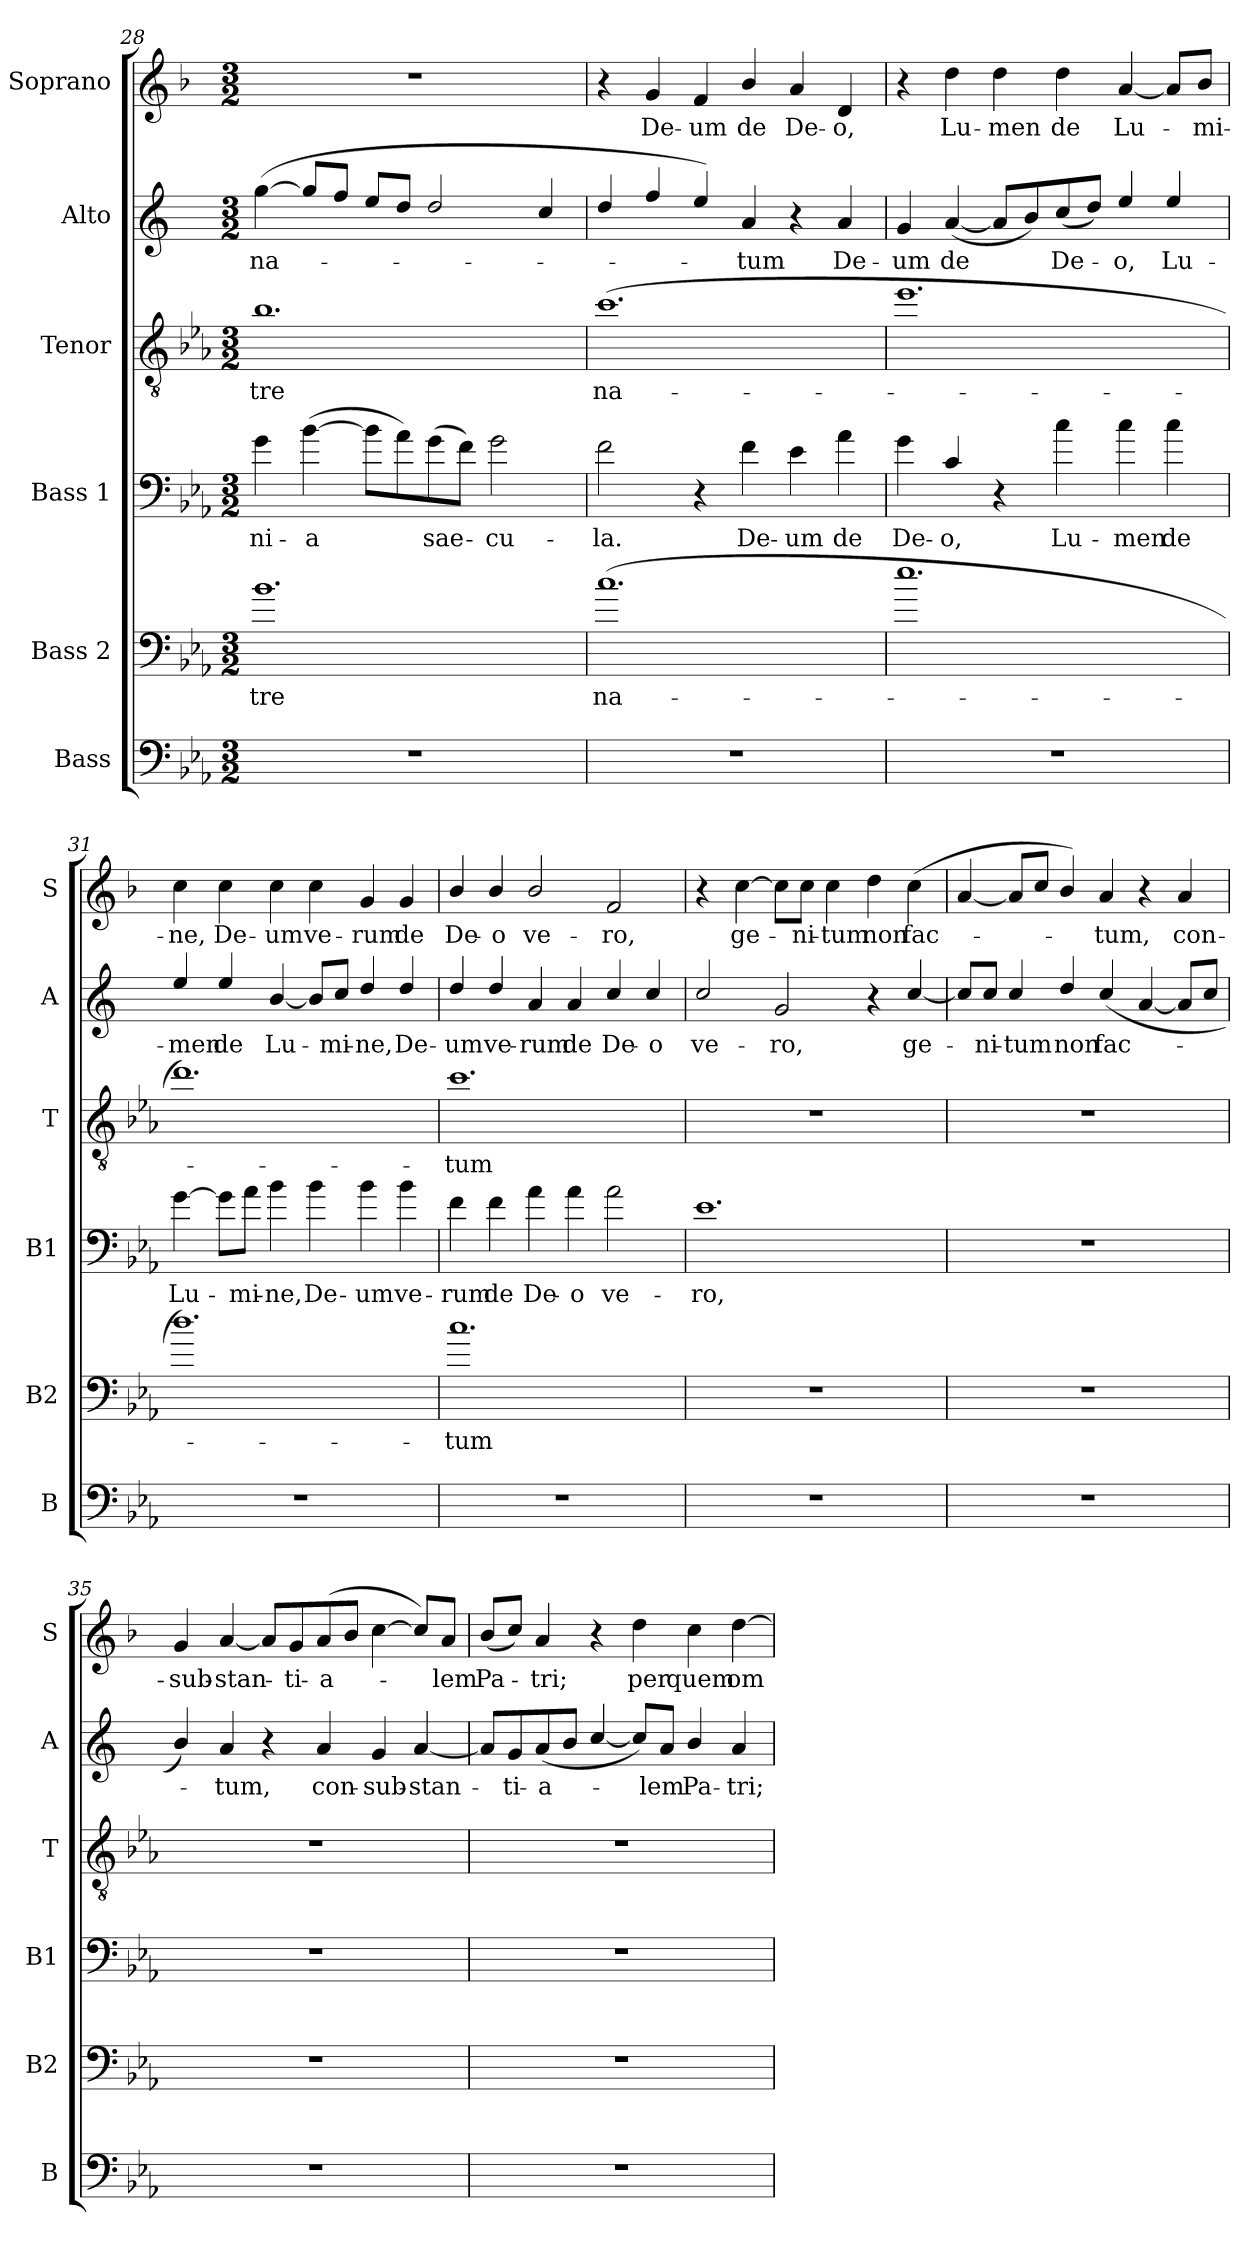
**kern	**kern	**text	**kern	**text	**kern	**text	**kern	**text	**kern	**text
*part6	*part5	*part5	*part4	*part4	*part3	*part3	*part2	*part2	*part1	*part1
*staff6	*staff5	*staff5	*staff4	*staff4	*staff3	*staff3	*staff2	*staff2	*staff1	*staff1
*I"Bass	*I"Bass 2	*	*I"Bass 1	*	*I"Tenor	*	*I"Alto	*	*I"Soprano	*
*I'B	*I'B2	*	*I'B1	*	*I'T	*	*I'A	*	*I'S	*
*clefF4	*clefF4	*	*clefF4	*	*clefGv2	*	*clefG2	*	*clefG2	*
*ITrd12c21	*ITrd12c21	*	*ITrd12c21	*	*ITrd8c14	*	*ITrd5c9	*	*ITrd1c2	*
*k[b-e-a-]	*k[b-e-a-]	*	*k[b-e-a-]	*	*k[b-e-a-]	*	*k[b-e-a-]	*	*k[b-e-a-]	*
*c:	*c:	*	*c:	*	*c:	*	*c:	*	*c:	*
*M3/2	*M3/2	*	*M3/2	*	*M3/2	*	*M3/2	*	*M3/2	*
=28	=28	=28	=28	=28	=28	=28	=28	=28	=28	=28
!	!	!LO:LY:b	!	!LO:LY:b	!	!LO:LY:b	!	!LO:LY:b	!	!
1.r	1.B-	-tre	4G\	-ni-	1.B-	-tre	(>[4b-\	na-	1.r	.
!	!	!	!	!LO:LY:b	!	!	!	!	!	!
.	.	.	(>[4B-\	-a	.	.	8b-/L]	.	.	.
.	.	.	.	.	.	.	8a-/J	.	.	.
.	.	.	8B-\L]	.	.	.	8g/L	.	.	.
.	.	.	8A-\)	.	.	.	8f/J	.	.	.
!	!	!	!	!LO:LY:b	!	!	!	!	!	!
.	.	.	(>8G\	sae-	.	.	2f/	.	.	.
.	.	.	8F\J)	.	.	.	.	.	.	.
!	!	!	!	!LO:LY:b	!	!	!	!	!	!
.	.	.	2G\	-cu-	.	.	.	.	.	.
.	.	.	.	.	.	.	4e-/	.	.	.
=29	=29	=29	=29	=29	=29	=29	=29	=29	=29	=29
!	!	!LO:LY:b	!	!LO:LY:b	!	!LO:LY:b	!	!	!	!
1.r	(>1.c	na-	2F\	-la.	(>1.c	na-	4f/	.	4r	.
!	!	!	!	!	!	!	!	!	!	!LO:LY:b
.	.	.	.	.	.	.	4a-/	.	4f/	De-
!	!	!	!	!	!	!	!	!	!	!LO:LY:b
.	.	.	4r	.	.	.	4g/)	.	4e-/	-um
!	!	!	!	!LO:LY:b	!	!	!	!LO:LY:b	!	!LO:LY:b
.	.	.	4F\	De-	.	.	4c/	-tum	4a-/	de
!	!	!	!	!LO:LY:b	!	!	!	!	!	!LO:LY:b
.	.	.	4E-\	-um	.	.	4r	.	4g/	De-
!	!	!	!	!LO:LY:b	!	!	!	!LO:LY:b	!	!LO:LY:b
.	.	.	4A-\	de	.	.	4c/	De-	4c/	-o,
=30	=30	=30	=30	=30	=30	=30	=30	=30	=30	=30
!	!	!	!	!LO:LY:b	!	!	!	!LO:LY:b	!	!
1.r	1.e-	.	4G\	De-	1.e-	.	4B-/	-um	4r	.
!	!	!	!	!LO:LY:b	!	!	!	!LO:LY:b	!	!LO:LY:b
.	.	.	4C/	-o,	.	.	(<[4c/	de	4cc\	Lu-
!	!	!	!	!	!	!	!	!	!	!LO:LY:b
.	.	.	4r	.	.	.	8c/L]	.	4cc\	-men
.	.	.	.	.	.	.	8d/)	.	.	.
!	!	!	!	!LO:LY:b	!	!	!	!LO:LY:b	!	!LO:LY:b
.	.	.	4c\	Lu-	.	.	(<8e-/	De-	4cc\	de
.	.	.	.	.	.	.	8f/J)	.	.	.
!	!	!	!	!LO:LY:b	!	!	!	!LO:LY:b	!	!LO:LY:b
.	.	.	4c\	-men	.	.	4g/	-o,	[4g/	Lu-
!	!	!	!	!LO:LY:b	!	!	!	!LO:LY:b	!	!
.	.	.	4c\	de	.	.	4g/	Lu-	8g/L]	.
!	!	!	!	!	!	!	!	!	!	!LO:LY:b
.	.	.	.	.	.	.	.	.	8a-/J	-mi-
=31	=31	=31	=31	=31	=31	=31	=31	=31	=31	=31
!	!	!	!	!LO:LY:b	!	!	!	!LO:LY:b	!	!LO:LY:b
1.r	1.d)	.	[4G\	Lu-	1.d)	.	4g/	-men	4b-\	-ne,
!	!	!	!	!	!	!	!	!LO:LY:b	!	!LO:LY:b
.	.	.	8G\L]	.	.	.	4g/	de	4b-\	De-
!	!	!	!	!LO:LY:b	!	!	!	!	!	!
.	.	.	8A-\J	-mi-	.	.	.	.	.	.
!	!	!	!	!LO:LY:b	!	!	!	!LO:LY:b	!	!LO:LY:b
.	.	.	4B-\	-ne,	.	.	[4d/	Lu-	4b-\	-um
!	!	!	!	!LO:LY:b	!	!	!	!	!	!LO:LY:b
.	.	.	4B-\	De-	.	.	8d/L]	.	4b-\	ve-
!	!	!	!	!	!	!	!	!LO:LY:b	!	!
.	.	.	.	.	.	.	8e-/J	-mi-	.	.
!	!	!	!	!LO:LY:b	!	!	!	!LO:LY:b	!	!LO:LY:b
.	.	.	4B-\	-um	.	.	4f/	-ne,	4f/	-rum
!	!	!	!	!LO:LY:b	!	!	!	!LO:LY:b	!	!LO:LY:b
.	.	.	4B-\	ve-	.	.	4f/	De-	4f/	de
!!LO:PB:g=z
=32	=32	=32	=32	=32	=32	=32	=32	=32	=32	=32
!	!	!LO:LY:b	!	!LO:LY:b	!	!LO:LY:b	!	!LO:LY:b	!	!LO:LY:b
1.r	1.c	-tum	4F\	-rum	1.c	-tum	4f/	-um	4a-/	De-
!	!	!	!	!LO:LY:b	!	!	!	!LO:LY:b	!	!LO:LY:b
.	.	.	4F\	de	.	.	4f/	ve-	4a-/	-o
!	!	!	!	!LO:LY:b	!	!	!	!LO:LY:b	!	!LO:LY:b
.	.	.	4A-\	De-	.	.	4c/	-rum	2a-/	ve-
!	!	!	!	!LO:LY:b	!	!	!	!LO:LY:b	!	!
.	.	.	4A-\	-o	.	.	4c/	de	.	.
!	!	!	!	!LO:LY:b	!	!	!	!LO:LY:b	!	!LO:LY:b
.	.	.	2A-\	ve-	.	.	4e-/	De-	2e-/	-ro,
!	!	!	!	!	!	!	!	!LO:LY:b	!	!
.	.	.	.	.	.	.	4e-/	-o	.	.
=33	=33	=33	=33	=33	=33	=33	=33	=33	=33	=33
!	!	!	!	!LO:LY:b	!	!	!	!LO:LY:b	!	!
1.r	1.r	.	1.E-	-ro,	1.r	.	2e-/	ve-	4r	.
!	!	!	!	!	!	!	!	!	!	!LO:LY:b
.	.	.	.	.	.	.	.	.	[4b-\	ge-
!	!	!	!	!	!	!	!	!LO:LY:b	!	!
.	.	.	.	.	.	.	2B-/	-ro,	8b-\L]	.
!	!	!	!	!	!	!	!	!	!	!LO:LY:b
.	.	.	.	.	.	.	.	.	8b-\J	-ni-
!	!	!	!	!	!	!	!	!	!	!LO:LY:b
.	.	.	.	.	.	.	.	.	4b-\	-tum
!	!	!	!	!	!	!	!	!	!	!LO:LY:b
.	.	.	.	.	.	.	4r	.	4cc\	non
!	!	!	!	!	!	!	!	!LO:LY:b	!	!LO:LY:b
.	.	.	.	.	.	.	[4e-/	ge-	(>4b-\	fac-
=34	=34	=34	=34	=34	=34	=34	=34	=34	=34	=34
1.r	1.r	.	1.r	.	1.r	.	8e-/L]	.	[4g/	.
!	!	!	!	!	!	!	!	!LO:LY:b	!	!
.	.	.	.	.	.	.	8e-/J	-ni-	.	.
!	!	!	!	!	!	!	!	!LO:LY:b	!	!
.	.	.	.	.	.	.	4e-/	-tum	8g/L]	.
.	.	.	.	.	.	.	.	.	8b-/J	.
!	!	!	!	!	!	!	!	!LO:LY:b	!	!
.	.	.	.	.	.	.	4f/	non	4a-/)	.
!	!	!	!	!	!	!	!	!LO:LY:b	!	!LO:LY:b
.	.	.	.	.	.	.	(<4e-/	fac-	4g/	-tum,
.	.	.	.	.	.	.	[4c/	.	4r	.
!	!	!	!	!	!	!	!	!	!	!LO:LY:b
.	.	.	.	.	.	.	8c/L]	.	4g/	con-
.	.	.	.	.	.	.	8e-/J	.	.	.
=35	=35	=35	=35	=35	=35	=35	=35	=35	=35	=35
!	!	!	!	!	!	!	!	!	!	!LO:LY:b
1.r	1.r	.	1.r	.	1.r	.	4d/)	.	4f/	-sub-
!	!	!	!	!	!	!	!	!LO:LY:b	!	!LO:LY:b
.	.	.	.	.	.	.	4c/	-tum,	[4g/	-stan-
.	.	.	.	.	.	.	4r	.	8g/L]	.
!	!	!	!	!	!	!	!	!	!	!LO:LY:b
.	.	.	.	.	.	.	.	.	8f/	-ti-
!	!	!	!	!	!	!	!	!LO:LY:b	!	!LO:LY:b
.	.	.	.	.	.	.	4c/	con-	(>8g/	-a-
.	.	.	.	.	.	.	.	.	8a-/J	.
!	!	!	!	!	!	!	!	!LO:LY:b	!	!
.	.	.	.	.	.	.	4B-/	-sub-	[4b-\	.
!	!	!	!	!	!	!	!	!LO:LY:b	!	!
.	.	.	.	.	.	.	[4c/	-stan-	8b-/L])	.
!	!	!	!	!	!	!	!	!	!	!LO:LY:b
.	.	.	.	.	.	.	.	.	8g/J	-lem
=36	=36	=36	=36	=36	=36	=36	=36	=36	=36	=36
!	!	!	!	!	!	!	!	!	!	!LO:LY:b
1.r	1.r	.	1.r	.	1.r	.	8c/L]	.	(<8a-/L	Pa-
!	!	!	!	!	!	!	!	!LO:LY:b	!	!
.	.	.	.	.	.	.	8B-/	-ti-	8b-/J)	.
!	!	!	!	!	!	!	!	!LO:LY:b	!	!LO:LY:b
.	.	.	.	.	.	.	(<8c/	-a-	4g/	-tri;
.	.	.	.	.	.	.	8d/J	.	.	.
.	.	.	.	.	.	.	[4e-/	.	4r	.
!	!	!	!	!	!	!	!	!	!	!LO:LY:b
.	.	.	.	.	.	.	8e-/L])	.	4cc\	per
!	!	!	!	!	!	!	!	!LO:LY:b	!	!
.	.	.	.	.	.	.	8c/J	-lem	.	.
!	!	!	!	!	!	!	!	!LO:LY:b	!	!LO:LY:b
.	.	.	.	.	.	.	4d/	Pa-	4b-\	quem
!	!	!	!	!	!	!	!	!LO:LY:b	!	!LO:LY:b
.	.	.	.	.	.	.	4c/	-tri;	[4cc\	om-
=	=	=	=	=	=	=	=	=	=	=
*-	*-	*-	*-	*-	*-	*-	*-	*-	*-	*-
